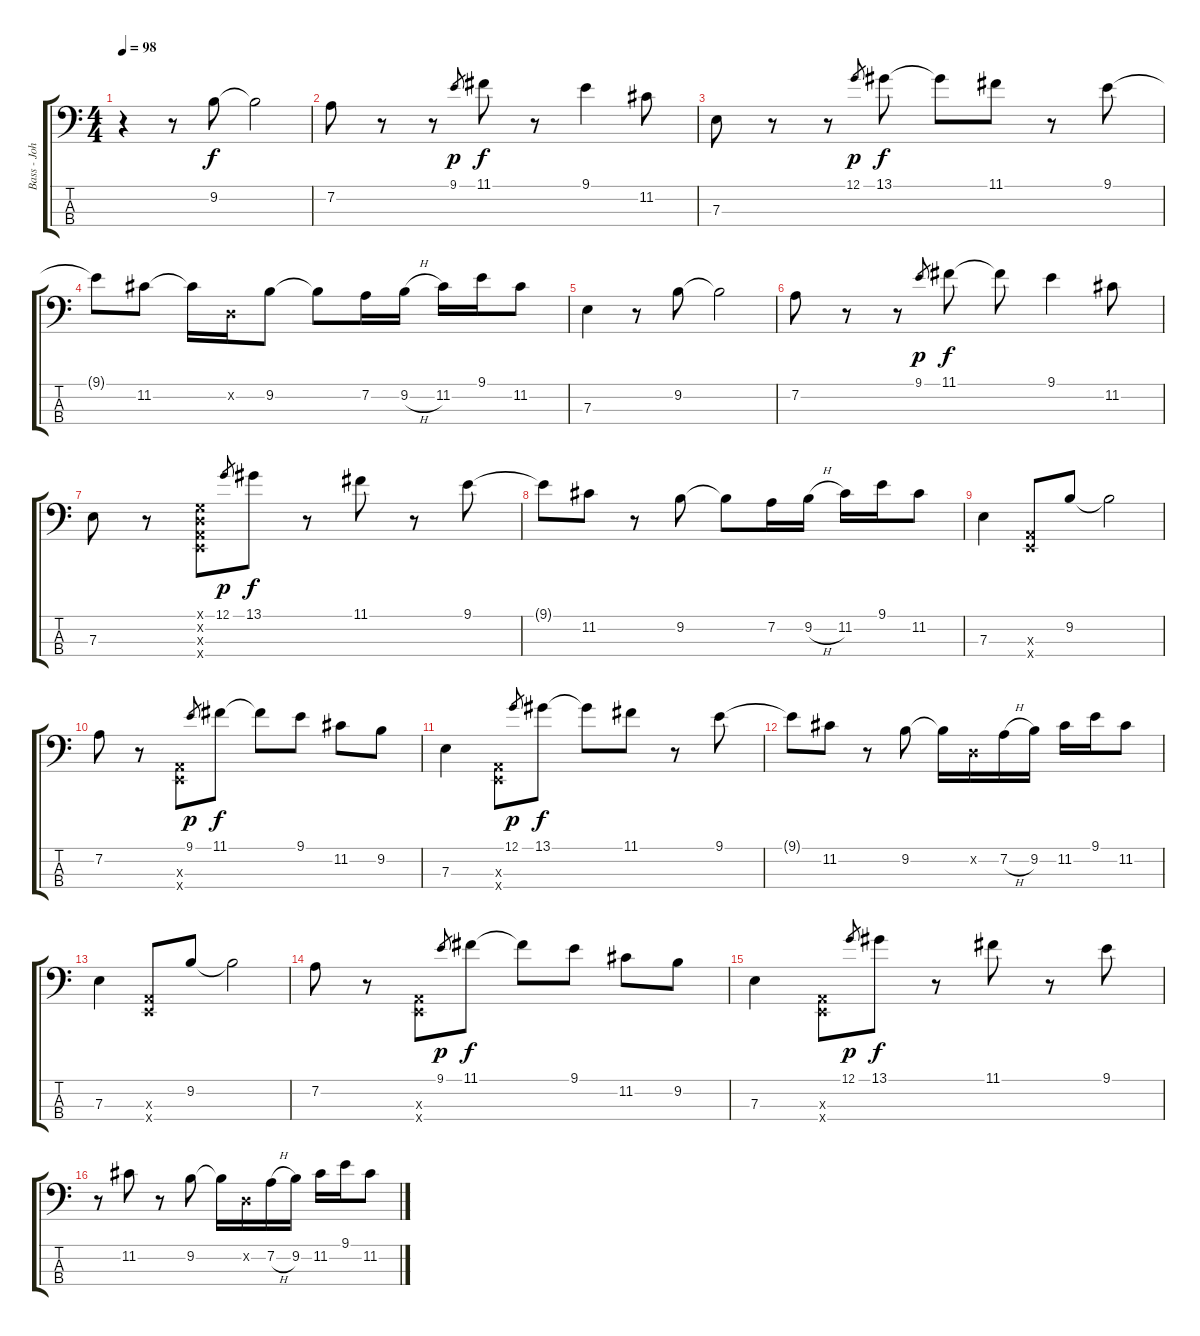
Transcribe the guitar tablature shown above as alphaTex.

\track ("Bass - John Paul Jones" "Bass - Joh") {instrument electricbassfinger}
\staff {score tabs}
\tuning (G2 D2 A1 E1) {hide}
\ts (4 4)
\tempo 98
\clef f4
\ks c
r.4{dy f} r.8 9.2.8 9.2{t}.2 |
7.2.8 r.8 r.8 9.1.8{gr dy p} 11.1.8{dy f} r.8 9.1.4 11.2.8 |
7.3.8 r.8 r.8 12.1.8{gr dy p} 13.1.8{dy f} 13.1{t}.8 11.1.8 r.8 9.1.8 |
9.1{t}.8 11.2.8 11.2{t}.16 0.2{x}.16 9.2.8 9.2{t}.8 7.2.16 9.2{h}.16 11.2.16 9.1.16 11.2.8 |
7.3.4 r.8 9.2.8 9.2{t}.2 |
7.2.8 r.8 r.8 9.1.8{gr dy p} 11.1.8{dy f} 11.1{t}.8 9.1.4 11.2.8 |
7.3.8 r.8 (0.1{x} 0.2{x} 0.3{x} 0.4{x}).8 12.1.8{gr dy p} 13.1.8{dy f} r.8 11.1.8 r.8 9.1.8 |
9.1{t}.8 11.2.8 r.8 9.2.8 9.2{t}.8 7.2.16 9.2{h}.16 11.2.16 9.1.16 11.2.8 |
7.3.4 (0.3{x} 0.4{x}).8 9.2.8 9.2{t}.2 |
7.2.8 r.8 (0.3{x} 0.4{x}).8 9.1.8{gr dy p} 11.1.8{dy f} 11.1{t}.8 9.1.8 11.2.8 9.2.8 |
7.3.4 (0.3{x} 0.4{x}).8 12.1.8{gr dy p} 13.1.8{dy f} 13.1{t}.8 11.1.8 r.8 9.1.8 |
9.1{t}.8 11.2.8 r.8 9.2.8 9.2{t}.16 0.2{x}.16 7.2{h}.16 9.2.16 11.2.16 9.1.16 11.2.8 |
7.3.4 (0.3{x} 0.4{x}).8 9.2.8 9.2{t}.2 |
7.2.8 r.8 (0.3{x} 0.4{x}).8 9.1.8{gr dy p} 11.1.8{dy f} 11.1{t}.8 9.1.8 11.2.8 9.2.8 |
7.3.4 (0.3{x} 0.4{x}).8 12.1.8{gr dy p} 13.1.8{dy f} r.8 11.1.8 r.8 9.1.8 |
r.8 11.2.8 r.8 9.2.8 9.2{t}.16 0.2{x}.16 7.2{h}.16 9.2.16 11.2.16 9.1.16 11.2.8
